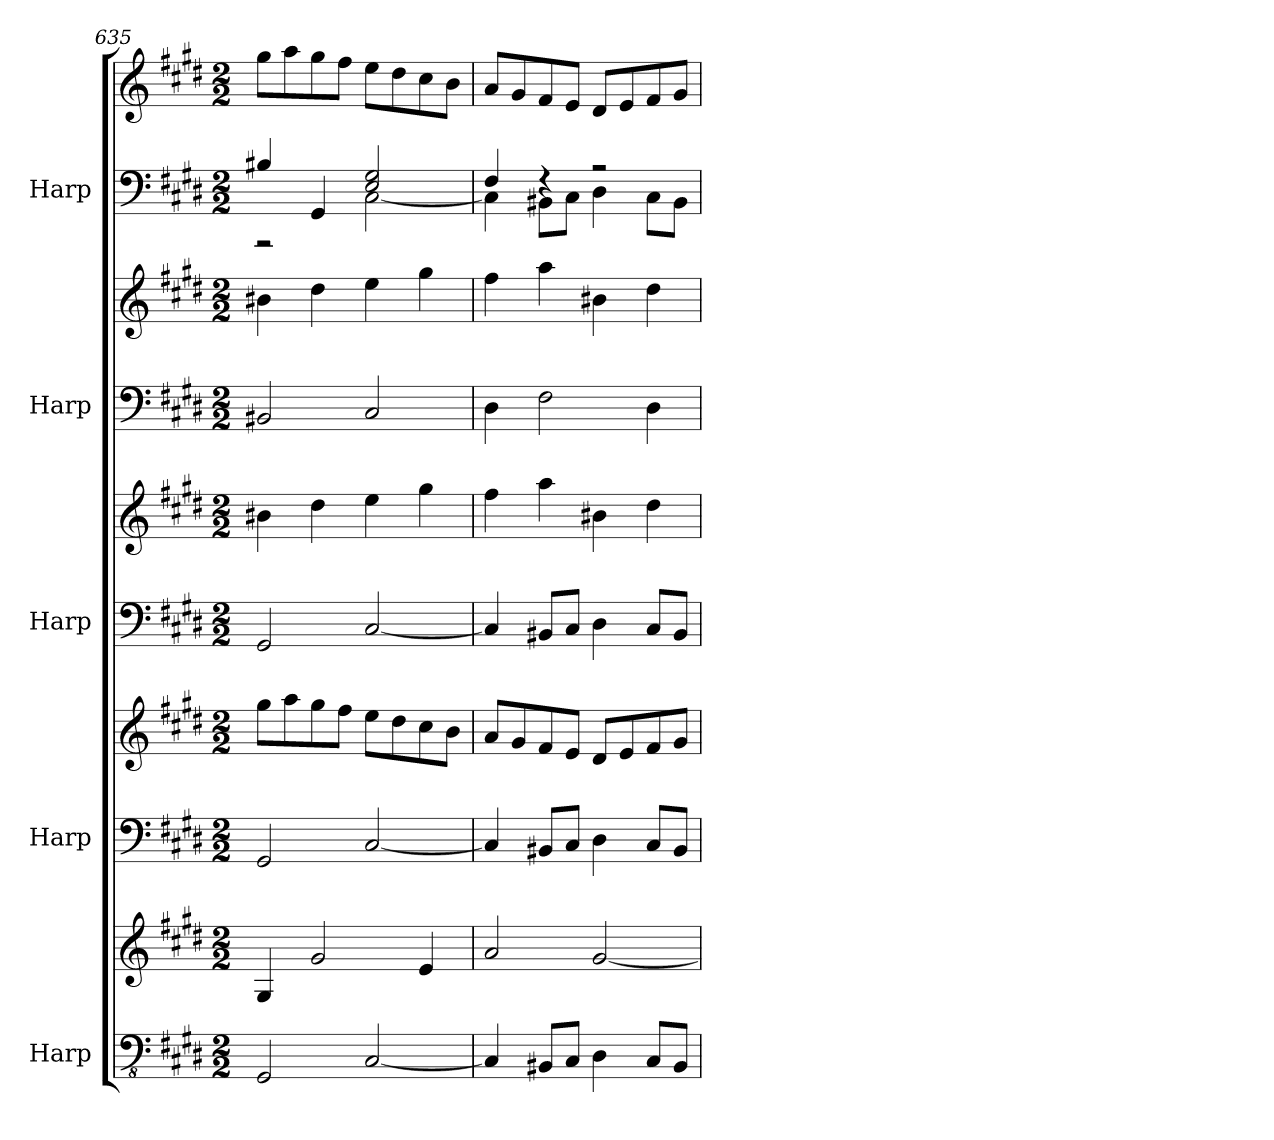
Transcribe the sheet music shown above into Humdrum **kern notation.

**kern	**kern	**kern	**kern	**kern	**kern	**kern	**kern	**kern	**kern
*part5	*part5	*part4	*part4	*part3	*part3	*part2	*part2	*part1	*part1
*staff10	*staff9	*staff8	*staff7	*staff6	*staff5	*staff4	*staff3	*staff2	*staff1
*I"Harp	*	*I"Harp	*	*I"Harp	*	*I"Harp	*	*I"Harp	*
*I'Hp	*	*I'Hp	*	*I'Hp	*	*I'Hp	*	*I'Hp	*
!!LO:PB:g=z
*clefFv4	*clefG2	*clefF4	*clefG2	*clefF4	*clefG2	*clefF4	*clefG2	*clefF4	*clefG2
*k[f#c#g#d#]	*k[f#c#g#d#]	*k[f#c#g#d#]	*k[f#c#g#d#]	*k[f#c#g#d#]	*k[f#c#g#d#]	*k[f#c#g#d#]	*k[f#c#g#d#]	*k[f#c#g#d#]	*k[f#c#g#d#]
*M2/2	*M2/2	*M2/2	*M2/2	*M2/2	*M2/2	*M2/2	*M2/2	*M2/2	*M2/2
=635	=635	=635	=635	=635	=635	=635	=635	=635	=635
*	*	*	*	*	*	*	*	*^	*
2GGG#/	4G#/	2GG#/	8gg#\L	2GG#/	4b#X\	2BB#X/	4b#X\	4B#X/	2r	8gg#\L
.	.	.	8aa\	.	.	.	.	.	.	8aa\
.	2g#/	.	8gg#\	.	4dd#\	.	4dd#\	4GG#/	.	8gg#\
.	.	.	8ff#\J	.	.	.	.	.	.	8ff#\J
[2CC#/	.	[2C#/	8ee\L	[2C#/	4ee\	2C#/	4ee\	2E/ 2G#/	[2C#\	8ee\L
.	.	.	8dd#\	.	.	.	.	.	.	8dd#\
.	4e/	.	8cc#\	.	4gg#\	.	4gg#\	.	.	8cc#\
.	.	.	8b\J	.	.	.	.	.	.	8b\J
=636	=636	=636	=636	=636	=636	=636	=636	=636	=636	=636
4CC#/]	2a/	4C#/]	8a/L	4C#/]	4ff#\	4D#\	4ff#\	4F#/	4C#\]	8a/L
.	.	.	8g#/	.	.	.	.	.	.	8g#/
8BBB#X/L	.	8BB#X/L	8f#/	8BB#X/L	4aa\	2F#\	4aa\	4rF	8BB#X\L	8f#/
8CC#/J	.	8C#/J	8e/J	8C#/J	.	.	.	.	8C#\J	8e/J
4DD#\	[2g#/	4D#\	8d#/L	4D#\	4b#X\	.	4b#X\	2r	4D#\	8d#/L
.	.	.	8e/	.	.	.	.	.	.	8e/
8CC#/L	.	8C#/L	8f#/	8C#/L	4dd#\	4D#\	4dd#\	.	8C#\L	8f#/
8BBB#/J	.	8BB#/J	8g#/J	8BB#/J	.	.	.	.	8BB#\J	8g#/J
*	*	*	*	*	*	*	*	*v	*v	*
=	=	=	=	=	=	=	=	=	=
*-	*-	*-	*-	*-	*-	*-	*-	*-	*-
